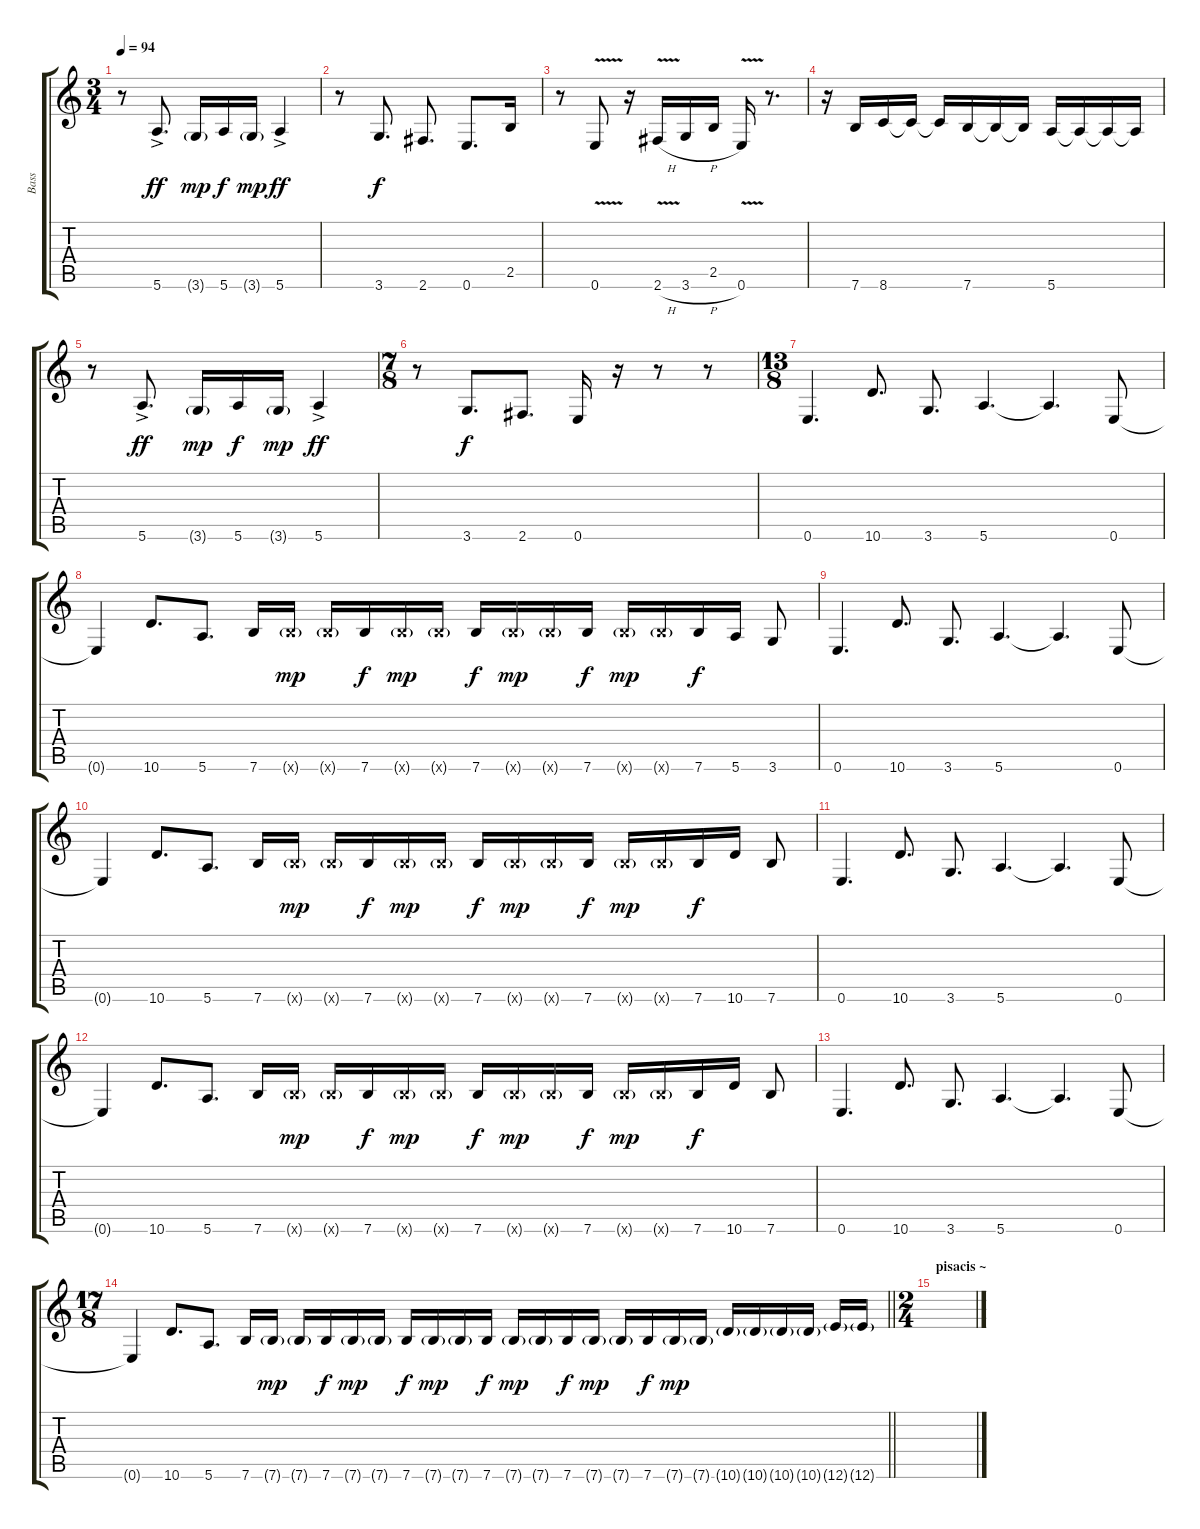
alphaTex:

\track ("Bass" "Bass") {instrument fretlessbass}
\staff {score tabs}
\tuning (E4 B3 G3 D3 A2 E2) {hide}
\ts (3 4)
\tempo 94
\clef g2
\ks c
r.8{dy f} 5.6{ac}.8{d dy ff} 3.6{g}.16{dy mp} 5.6.16{dy f} 3.6{g}.16{dy mp} 5.6{ac}.4{dy ff} |
r.8 3.6.8{d dy f} 2.6.8{d} 0.6.8{d} 2.5.16 |
r.8 0.6{v}.8 r.16 2.6{v h}.16 3.6{h}.16 2.5.16 0.6{v}.16 r.8{d} |
r.16 7.6.16 8.6.16 8.6{t}.16 8.6{t}.16 7.6.16 7.6{t}.16 7.6{t}.16 5.6.16 5.6{t}.16 5.6{t}.16 5.6{t}.16 |
r.8 5.6{ac}.8{d dy ff} 3.6{g}.16{dy mp} 5.6.16{dy f} 3.6{g}.16{dy mp} 5.6{ac}.4{dy ff} |
\ts (7 8)
r.8 3.6.8{d dy f} 2.6.8{d} 0.6.16 r.16 r.8 r.8 |
\ts (13 8)
0.6.4{d} 10.6.8{d} 3.6.8{d} 5.6.4{d} 5.6{t}.4{d} 0.6.8 |
0.6{t}.4 10.6.8{d} 5.6.8{d} 7.6.16 7.6{g x}.16{dy mp} 7.6{g x}.16 7.6.16{dy f} 7.6{g x}.16{dy mp} 7.6{g x}.16 7.6.16{dy f} 7.6{g x}.16{dy mp} 7.6{g x}.16 7.6.16{dy f} 7.6{g x}.16{dy mp} 7.6{g x}.16 7.6.16{dy f} 5.6.16 3.6.8 |
0.6.4{d} 10.6.8{d} 3.6.8{d} 5.6.4{d} 5.6{t}.4{d} 0.6.8 |
0.6{t}.4 10.6.8{d} 5.6.8{d} 7.6.16 7.6{g x}.16{dy mp} 7.6{g x}.16 7.6.16{dy f} 7.6{g x}.16{dy mp} 7.6{g x}.16 7.6.16{dy f} 7.6{g x}.16{dy mp} 7.6{g x}.16 7.6.16{dy f} 7.6{g x}.16{dy mp} 7.6{g x}.16 7.6.16{dy f} 10.6.16 7.6.8 |
0.6.4{d} 10.6.8{d} 3.6.8{d} 5.6.4{d} 5.6{t}.4{d} 0.6.8 |
0.6{t}.4 10.6.8{d} 5.6.8{d} 7.6.16 7.6{g x}.16{dy mp} 7.6{g x}.16 7.6.16{dy f} 7.6{g x}.16{dy mp} 7.6{g x}.16 7.6.16{dy f} 7.6{g x}.16{dy mp} 7.6{g x}.16 7.6.16{dy f} 7.6{g x}.16{dy mp} 7.6{g x}.16 7.6.16{dy f} 10.6.16 7.6.8 |
0.6.4{d} 10.6.8{d} 3.6.8{d} 5.6.4{d} 5.6{t}.4{d} 0.6.8 |
\ts (17 8)
\barLineRight lightlight
0.6{t}.4 10.6.8{d} 5.6.8{d} 7.6.16 7.6{g}.16{dy mp} 7.6{g}.16 7.6.16{dy f} 7.6{g}.16{dy mp} 7.6{g}.16 7.6.16{dy f} 7.6{g}.16{dy mp} 7.6{g}.16 7.6.16{dy f} 7.6{g}.16{dy mp} 7.6{g}.16 7.6.16{dy f} 7.6{g}.16{dy mp} 7.6{g}.16 7.6.16{dy f} 7.6{g}.16{dy mp} 7.6{g}.16 10.6{g}.16 10.6{g}.16 10.6{g}.16 10.6{g}.16 12.6{g}.16 12.6{g}.16 |
\ts (2 4)
\section ("" "pisacis ~")
